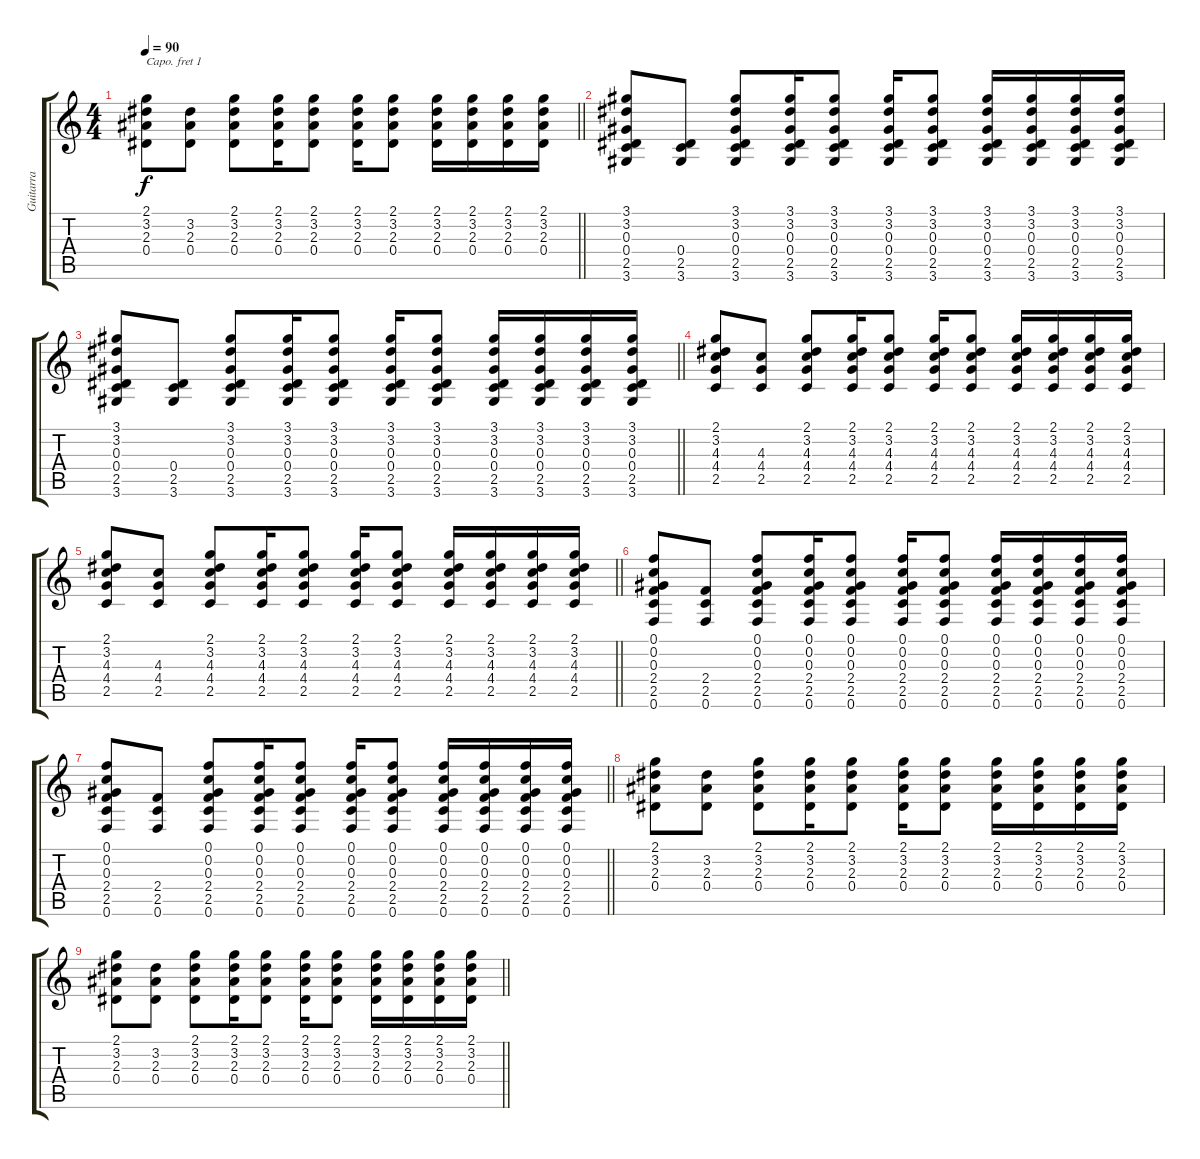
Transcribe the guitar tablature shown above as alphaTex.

\track ("Guitarra" "Guitarra") {instrument acousticguitarsteel}
\staff {score tabs}
\capo 1
\tuning (E4 B3 G3 D3 A2 E2) {hide}
\ts (4 4)
\tempo 90
\clef g2
\barLineRight lightlight
\ks c
(2.1 3.2 2.3 0.4).8{dy f} (3.2 2.3 0.4).8 (2.1 3.2 2.3 0.4).8 (2.1 3.2 2.3 0.4).16 (2.1 3.2 2.3 0.4).8 (2.1 3.2 2.3 0.4).16 (2.1 3.2 2.3 0.4).8 (2.1 3.2 2.3 0.4).16 (2.1 3.2 2.3 0.4).16 (2.1 3.2 2.3 0.4).16 (2.1 3.2 2.3 0.4).16 |
(3.1 3.2 0.3 0.4 2.5 3.6).8 (0.4 2.5 3.6).8 (3.1 3.2 0.3 0.4 2.5 3.6).8 (3.1 3.2 0.3 0.4 2.5 3.6).16 (3.1 3.2 0.3 0.4 2.5 3.6).8 (3.1 3.2 0.3 0.4 2.5 3.6).16 (3.1 3.2 0.3 0.4 2.5 3.6).8 (3.1 3.2 0.3 0.4 2.5 3.6).16 (3.1 3.2 0.3 0.4 2.5 3.6).16 (3.1 3.2 0.3 0.4 2.5 3.6).16 (3.1 3.2 0.3 0.4 2.5 3.6).16 |
\barLineRight lightlight
(3.1 3.2 0.3 0.4 2.5 3.6).8 (0.4 2.5 3.6).8 (3.1 3.2 0.3 0.4 2.5 3.6).8 (3.1 3.2 0.3 0.4 2.5 3.6).16 (3.1 3.2 0.3 0.4 2.5 3.6).8 (3.1 3.2 0.3 0.4 2.5 3.6).16 (3.1 3.2 0.3 0.4 2.5 3.6).8 (3.1 3.2 0.3 0.4 2.5 3.6).16 (3.1 3.2 0.3 0.4 2.5 3.6).16 (3.1 3.2 0.3 0.4 2.5 3.6).16 (3.1 3.2 0.3 0.4 2.5 3.6).16 |
(2.1 3.2 4.3 4.4 2.5).8 (4.3 4.4 2.5).8 (2.1 3.2 4.3 4.4 2.5).8 (2.1 3.2 4.3 4.4 2.5).16 (2.1 3.2 4.3 4.4 2.5).8 (2.1 3.2 4.3 4.4 2.5).16 (2.1 3.2 4.3 4.4 2.5).8 (2.1 3.2 4.3 4.4 2.5).16 (2.1 3.2 4.3 4.4 2.5).16 (2.1 3.2 4.3 4.4 2.5).16 (2.1 3.2 4.3 4.4 2.5).16 |
\barLineRight lightlight
(2.1 3.2 4.3 4.4 2.5).8 (4.3 4.4 2.5).8 (2.1 3.2 4.3 4.4 2.5).8 (2.1 3.2 4.3 4.4 2.5).16 (2.1 3.2 4.3 4.4 2.5).8 (2.1 3.2 4.3 4.4 2.5).16 (2.1 3.2 4.3 4.4 2.5).8 (2.1 3.2 4.3 4.4 2.5).16 (2.1 3.2 4.3 4.4 2.5).16 (2.1 3.2 4.3 4.4 2.5).16 (2.1 3.2 4.3 4.4 2.5).16 |
(0.1 0.2 0.3 2.4 2.5 0.6).8 (2.4 2.5 0.6).8 (0.1 0.2 0.3 2.4 2.5 0.6).8 (0.1 0.2 0.3 2.4 2.5 0.6).16 (0.1 0.2 0.3 2.4 2.5 0.6).8 (0.1 0.2 0.3 2.4 2.5 0.6).16 (0.1 0.2 0.3 2.4 2.5 0.6).8 (0.1 0.2 0.3 2.4 2.5 0.6).16 (0.1 0.2 0.3 2.4 2.5 0.6).16 (0.1 0.2 0.3 2.4 2.5 0.6).16 (0.1 0.2 0.3 2.4 2.5 0.6).16 |
\barLineRight lightlight
(0.1 0.2 0.3 2.4 2.5 0.6).8 (2.4 2.5 0.6).8 (0.1 0.2 0.3 2.4 2.5 0.6).8 (0.1 0.2 0.3 2.4 2.5 0.6).16 (0.1 0.2 0.3 2.4 2.5 0.6).8 (0.1 0.2 0.3 2.4 2.5 0.6).16 (0.1 0.2 0.3 2.4 2.5 0.6).8 (0.1 0.2 0.3 2.4 2.5 0.6).16 (0.1 0.2 0.3 2.4 2.5 0.6).16 (0.1 0.2 0.3 2.4 2.5 0.6).16 (0.1 0.2 0.3 2.4 2.5 0.6).16 |
(2.1 3.2 2.3 0.4).8 (3.2 2.3 0.4).8 (2.1 3.2 2.3 0.4).8 (2.1 3.2 2.3 0.4).16 (2.1 3.2 2.3 0.4).8 (2.1 3.2 2.3 0.4).16 (2.1 3.2 2.3 0.4).8 (2.1 3.2 2.3 0.4).16 (2.1 3.2 2.3 0.4).16 (2.1 3.2 2.3 0.4).16 (2.1 3.2 2.3 0.4).16 |
\barLineRight lightlight
(2.1 3.2 2.3 0.4).8 (3.2 2.3 0.4).8 (2.1 3.2 2.3 0.4).8 (2.1 3.2 2.3 0.4).16 (2.1 3.2 2.3 0.4).8 (2.1 3.2 2.3 0.4).16 (2.1 3.2 2.3 0.4).8 (2.1 3.2 2.3 0.4).16 (2.1 3.2 2.3 0.4).16 (2.1 3.2 2.3 0.4).16 (2.1 3.2 2.3 0.4).16
